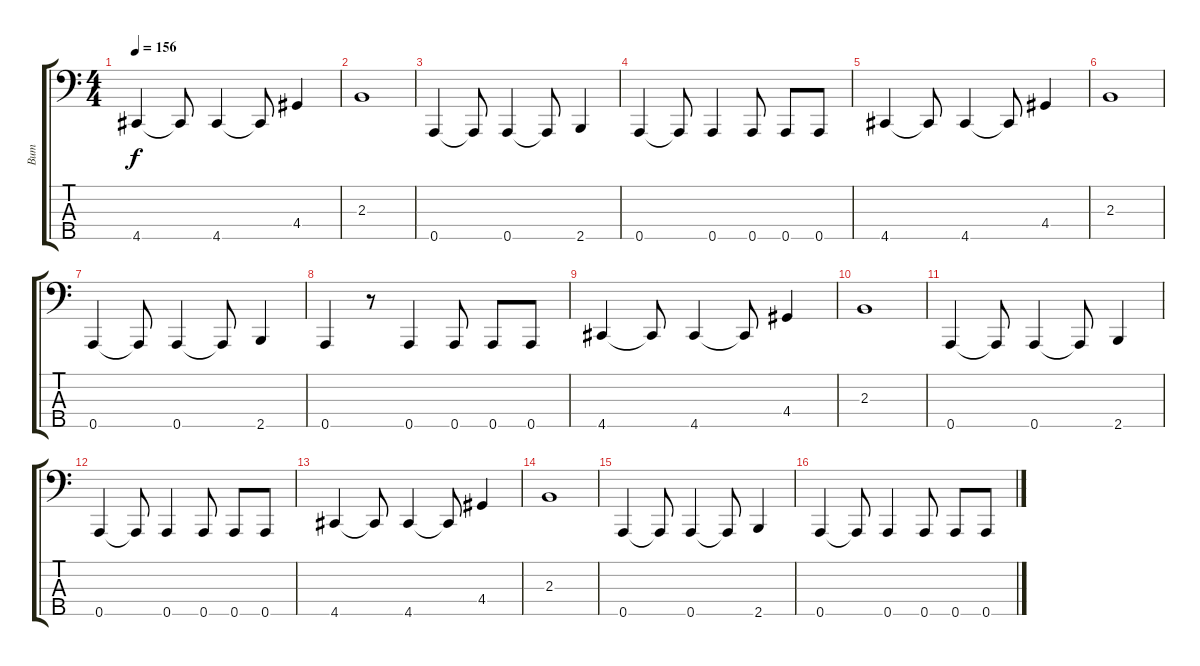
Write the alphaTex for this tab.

\track ("Вит" "Вит") {instrument electricbassfinger}
\staff {score tabs}
\tuning (G2 D2 A1 E1 A0) {hide}
\ts (4 4)
\tempo 156
\clef f4
\ks c
4.5.4{dy f} 4.5{t}.8 4.5.4 4.5{t}.8 4.4.4 |
2.3.1 |
0.5.4 0.5{t}.8 0.5.4 0.5{t}.8 2.5.4 |
0.5.4 0.5{t}.8 0.5.4 0.5.8 0.5.8 0.5.8 |
4.5.4 4.5{t}.8 4.5.4 4.5{t}.8 4.4.4 |
2.3.1 |
0.5.4 0.5{t}.8 0.5.4 0.5{t}.8 2.5.4 |
0.5.4 r.8 0.5.4 0.5.8 0.5.8 0.5.8 |
4.5.4 4.5{t}.8 4.5.4 4.5{t}.8 4.4.4 |
2.3.1 |
0.5.4 0.5{t}.8 0.5.4 0.5{t}.8 2.5.4 |
0.5.4 0.5{t}.8 0.5.4 0.5.8 0.5.8 0.5.8 |
4.5.4 4.5{t}.8 4.5.4 4.5{t}.8 4.4.4 |
2.3.1 |
0.5.4 0.5{t}.8 0.5.4 0.5{t}.8 2.5.4 |
0.5.4 0.5{t}.8 0.5.4 0.5.8 0.5.8 0.5.8
